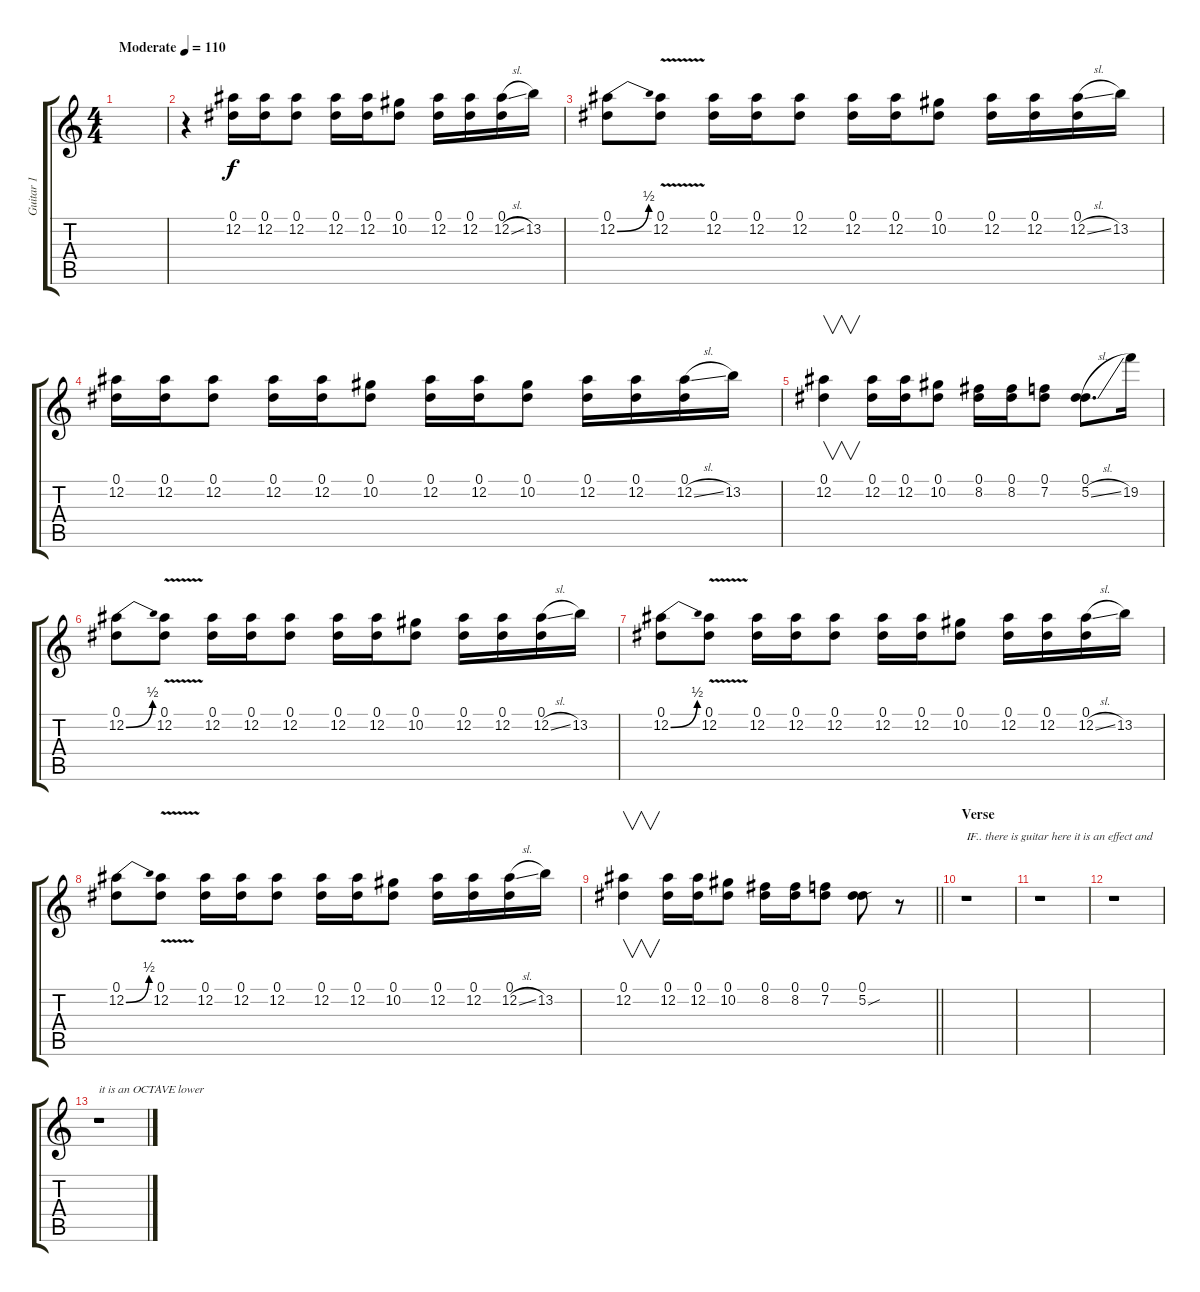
\track ("Guitar 1" "Guitar 1") {instrument overdrivenguitar}
\staff {score tabs}
\tuning (Eb4 Bb3 Gb3 Db3 Ab2 Eb2) {hide}
\ts (4 4)
\tempo (110 "Moderate")
\clef g2
\ks c
|
r.4 (0.1 12.2).16 (0.1 12.2).16 (0.1 12.2).8 (0.1 12.2).16 (0.1 12.2).16 (0.1 10.2).8 (0.1 12.2).16 (0.1 12.2).16 (0.1 12.2{sl}).16 13.2.16 |
(0.1 12.2{be (bend 0 0 60 2)}).8 (0.1 12.2{v}).8 (0.1 12.2).16 (0.1 12.2).16 (0.1 12.2).8 (0.1 12.2).16 (0.1 12.2).16 (0.1 10.2).8 (0.1 12.2).16 (0.1 12.2).16 (0.1 12.2{sl}).16 13.2.16 |
(0.1 12.2).16 (0.1 12.2).16 (0.1 12.2).8 (0.1 12.2).16 (0.1 12.2).16 (0.1 10.2).8 (0.1 12.2).16 (0.1 12.2).16 (0.1 10.2).8 (0.1 12.2).16 (0.1 12.2).16 (0.1 12.2{sl}).16 13.2.16 |
(0.1 12.2).4{v} (0.1 12.2).16 (0.1 12.2).16 (0.1 10.2).8 (0.1 8.2).16 (0.1 8.2).16 (0.1 7.2).8 (0.1 5.2{sl}).8{d} 19.2.16 |
(0.1 12.2{be (bend 0 0 60 2)}).8 (0.1 12.2{v}).8 (0.1 12.2).16 (0.1 12.2).16 (0.1 12.2).8 (0.1 12.2).16 (0.1 12.2).16 (0.1 10.2).8 (0.1 12.2).16 (0.1 12.2).16 (0.1 12.2{sl}).16 13.2.16 |
(0.1 12.2{be (bend 0 0 60 2)}).8 (0.1 12.2{v}).8 (0.1 12.2).16 (0.1 12.2).16 (0.1 12.2).8 (0.1 12.2).16 (0.1 12.2).16 (0.1 10.2).8 (0.1 12.2).16 (0.1 12.2).16 (0.1 12.2{sl}).16 13.2.16 |
(0.1 12.2{be (bend 0 0 60 2)}).8 (0.1 12.2{v}).8 (0.1 12.2).16 (0.1 12.2).16 (0.1 12.2).8 (0.1 12.2).16 (0.1 12.2).16 (0.1 10.2).8 (0.1 12.2).16 (0.1 12.2).16 (0.1 12.2{sl}).16 13.2.16 |
\barLineRight lightlight
(0.1 12.2).4{v} (0.1 12.2).16 (0.1 12.2).16 (0.1 10.2).8 (0.1 8.2).16 (0.1 8.2).16 (0.1 7.2).8 (0.1 5.2{sou}).8 r.8 |
\section ("" "Verse")
r.1{txt "IF.. there is guitar here it is an effect and"} |
r.1 |
r.1 |
r.1{txt "it is an OCTAVE lower"}
